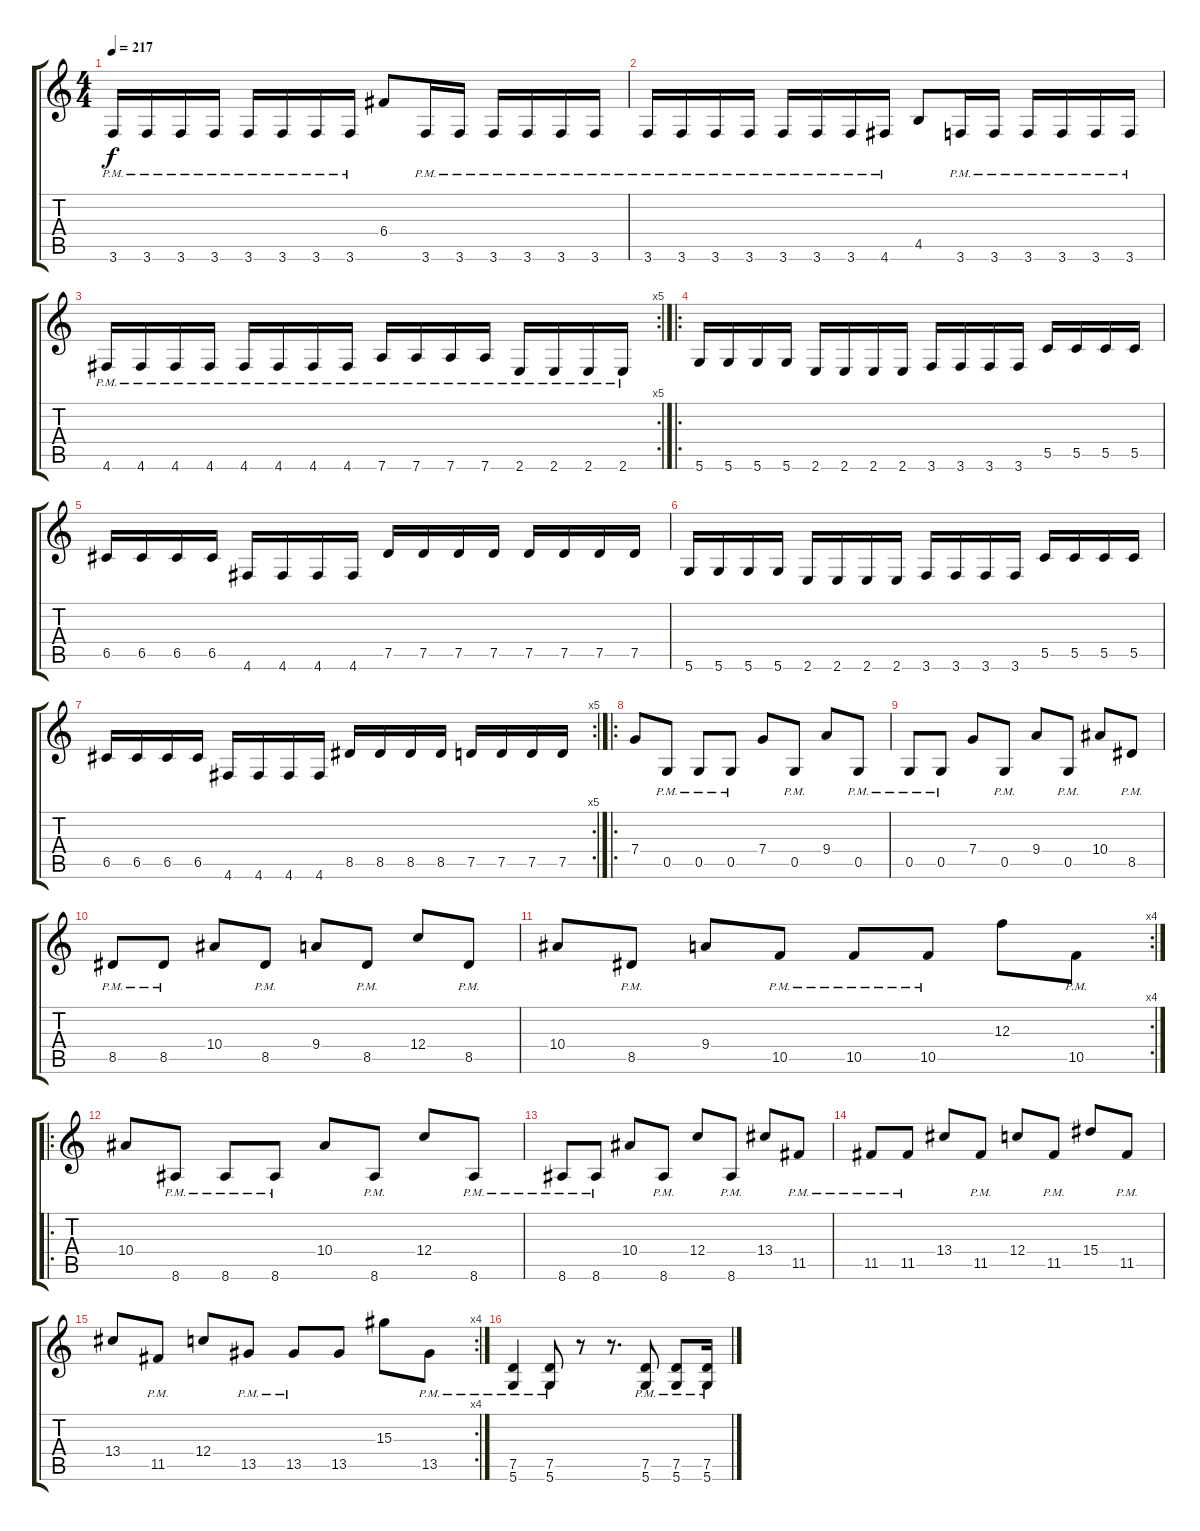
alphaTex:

\track "" {instrument distortionguitar}
\staff {score tabs}
\tuning (D4 A3 F3 C3 G2 D2) {hide}
\ts (4 4)
\tempo 217
\clef g2
\ks c
3.6{pm}.16{dy f} 3.6{pm}.16 3.6{pm}.16 3.6{pm}.16 3.6{pm}.16 3.6{pm}.16 3.6{pm}.16 3.6{pm}.16 6.4.8 3.6{pm}.16 3.6{pm}.16 3.6{pm}.16 3.6{pm}.16 3.6{pm}.16 3.6{pm}.16 |
3.6{pm}.16 3.6{pm}.16 3.6{pm}.16 3.6{pm}.16 3.6{pm}.16 3.6{pm}.16 3.6{pm}.16 4.6{pm}.16 4.5.8 3.6{pm}.16 3.6{pm}.16 3.6{pm}.16 3.6{pm}.16 3.6{pm}.16 3.6{pm}.16 |
\rc 5
4.6{pm}.16 4.6{pm}.16 4.6{pm}.16 4.6{pm}.16 4.6{pm}.16 4.6{pm}.16 4.6{pm}.16 4.6{pm}.16 7.6{pm}.16 7.6{pm}.16 7.6{pm}.16 7.6{pm}.16 2.6{pm}.16 2.6{pm}.16 2.6{pm}.16 2.6{pm}.16 |
\ro
5.6.16 5.6.16 5.6.16 5.6.16 2.6.16 2.6.16 2.6.16 2.6.16 3.6.16 3.6.16 3.6.16 3.6.16 5.5.16 5.5.16 5.5.16 5.5.16 |
6.5.16 6.5.16 6.5.16 6.5.16 4.6.16 4.6.16 4.6.16 4.6.16 7.5.16 7.5.16 7.5.16 7.5.16 7.5.16 7.5.16 7.5.16 7.5.16 |
5.6.16 5.6.16 5.6.16 5.6.16 2.6.16 2.6.16 2.6.16 2.6.16 3.6.16 3.6.16 3.6.16 3.6.16 5.5.16 5.5.16 5.5.16 5.5.16 |
\rc 5
6.5.16 6.5.16 6.5.16 6.5.16 4.6.16 4.6.16 4.6.16 4.6.16 8.5.16 8.5.16 8.5.16 8.5.16 7.5.16 7.5.16 7.5.16 7.5.16 |
\ro
7.4.8 0.5{pm}.8 0.5{pm}.8 0.5{pm}.8 7.4.8 0.5{pm}.8 9.4.8 0.5{pm}.8 |
0.5{pm}.8 0.5{pm}.8 7.4.8 0.5{pm}.8 9.4.8 0.5{pm}.8 10.4.8 8.5{pm}.8 |
8.5{pm}.8 8.5{pm}.8 10.4.8 8.5{pm}.8 9.4.8 8.5{pm}.8 12.4.8 8.5{pm}.8 |
\rc 4
10.4.8 8.5{pm}.8 9.4.8 10.5{pm}.8 10.5{pm}.8 10.5{pm}.8 12.3.8 10.5{pm}.8 |
\ro
10.4.8 8.6{pm}.8 8.6{pm}.8 8.6{pm}.8 10.4.8 8.6{pm}.8 12.4.8 8.6{pm}.8 |
8.6{pm}.8 8.6{pm}.8 10.4.8 8.6{pm}.8 12.4.8 8.6{pm}.8 13.4.8 11.5{pm}.8 |
11.5{pm}.8 11.5{pm}.8 13.4.8 11.5{pm}.8 12.4.8 11.5{pm}.8 15.4.8 11.5{pm}.8 |
\rc 4
13.4.8 11.5{pm}.8 12.4.8 13.5{pm}.8 13.5{pm}.8 13.5.8 15.3.8 13.5{pm}.8 |
(7.5{pm} 5.6{pm}).4 (7.5{pm} 5.6{pm}).8 r.8 r.8{d} (7.5{pm} 5.6{pm}).8 (7.5{pm} 5.6{pm}).8 (7.5{pm} 5.6{pm}).16
